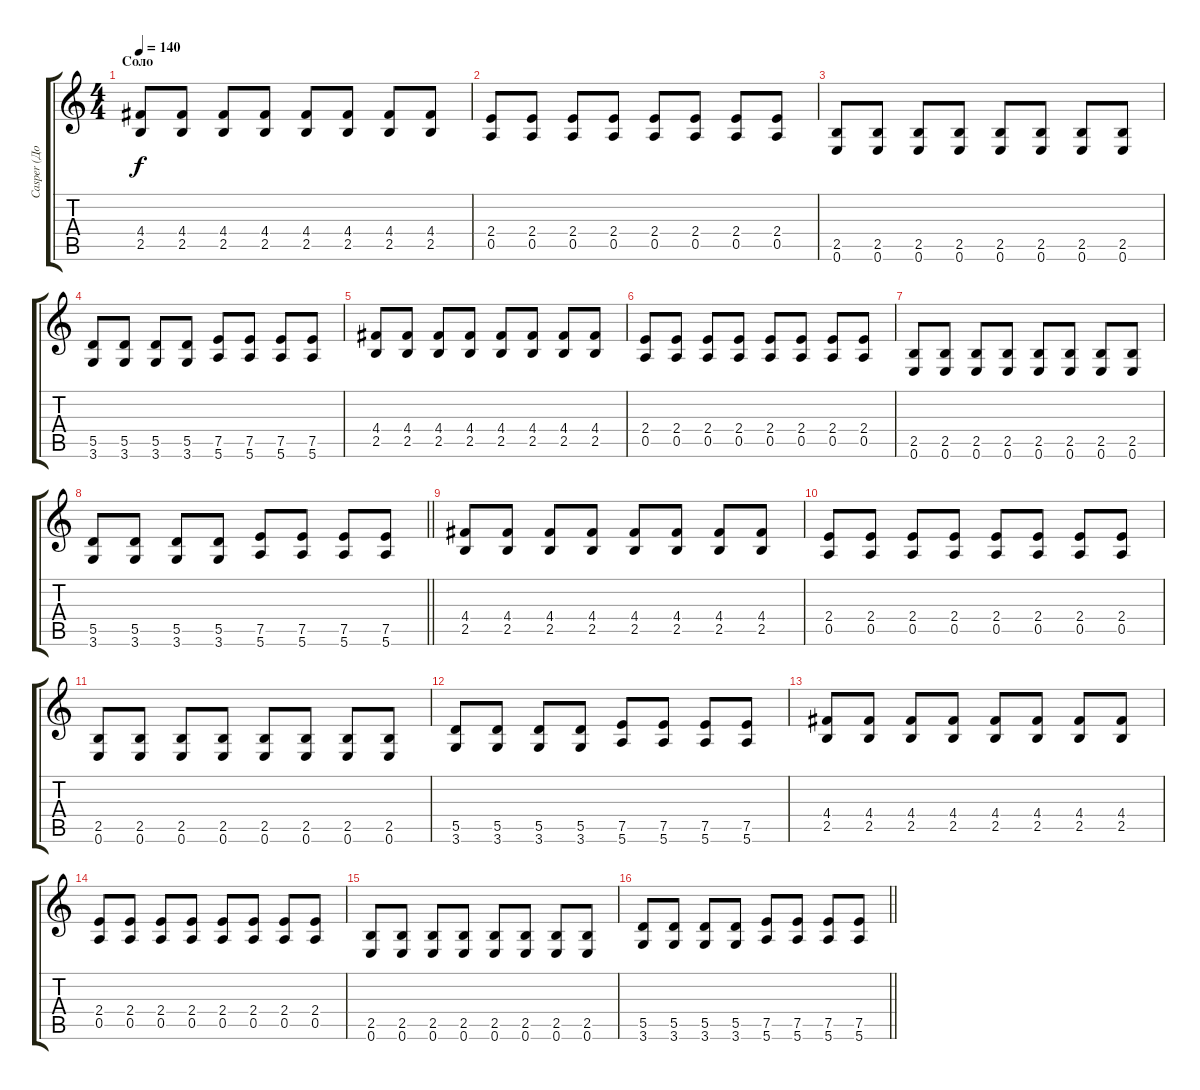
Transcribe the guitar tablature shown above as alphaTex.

\track ("Casper (Доп. Гитара)" "Casper (До") {instrument distortionguitar}
\staff {score tabs}
\tuning (E4 B3 G3 D3 A2 E2) {hide}
\ts (4 4)
\section ("" "Соло")
\tempo 140
\clef g2
\ks c
(4.4 2.5).8{dy f} (4.4 2.5).8 (4.4 2.5).8 (4.4 2.5).8 (4.4 2.5).8 (4.4 2.5).8 (4.4 2.5).8 (4.4 2.5).8 |
(2.4 0.5).8 (2.4 0.5).8 (2.4 0.5).8 (2.4 0.5).8 (2.4 0.5).8 (2.4 0.5).8 (2.4 0.5).8 (2.4 0.5).8 |
(2.5 0.6).8 (2.5 0.6).8 (2.5 0.6).8 (2.5 0.6).8 (2.5 0.6).8 (2.5 0.6).8 (2.5 0.6).8 (2.5 0.6).8 |
(5.5 3.6).8 (5.5 3.6).8 (5.5 3.6).8 (5.5 3.6).8 (7.5 5.6).8 (7.5 5.6).8 (7.5 5.6).8 (7.5 5.6).8 |
(4.4 2.5).8 (4.4 2.5).8 (4.4 2.5).8 (4.4 2.5).8 (4.4 2.5).8 (4.4 2.5).8 (4.4 2.5).8 (4.4 2.5).8 |
(2.4 0.5).8 (2.4 0.5).8 (2.4 0.5).8 (2.4 0.5).8 (2.4 0.5).8 (2.4 0.5).8 (2.4 0.5).8 (2.4 0.5).8 |
(2.5 0.6).8 (2.5 0.6).8 (2.5 0.6).8 (2.5 0.6).8 (2.5 0.6).8 (2.5 0.6).8 (2.5 0.6).8 (2.5 0.6).8 |
\barLineRight lightlight
(5.5 3.6).8 (5.5 3.6).8 (5.5 3.6).8 (5.5 3.6).8 (7.5 5.6).8 (7.5 5.6).8 (7.5 5.6).8 (7.5 5.6).8 |
(4.4 2.5).8 (4.4 2.5).8 (4.4 2.5).8 (4.4 2.5).8 (4.4 2.5).8 (4.4 2.5).8 (4.4 2.5).8 (4.4 2.5).8 |
(2.4 0.5).8 (2.4 0.5).8 (2.4 0.5).8 (2.4 0.5).8 (2.4 0.5).8 (2.4 0.5).8 (2.4 0.5).8 (2.4 0.5).8 |
(2.5 0.6).8 (2.5 0.6).8 (2.5 0.6).8 (2.5 0.6).8 (2.5 0.6).8 (2.5 0.6).8 (2.5 0.6).8 (2.5 0.6).8 |
(5.5 3.6).8 (5.5 3.6).8 (5.5 3.6).8 (5.5 3.6).8 (7.5 5.6).8 (7.5 5.6).8 (7.5 5.6).8 (7.5 5.6).8 |
(4.4 2.5).8 (4.4 2.5).8 (4.4 2.5).8 (4.4 2.5).8 (4.4 2.5).8 (4.4 2.5).8 (4.4 2.5).8 (4.4 2.5).8 |
(2.4 0.5).8 (2.4 0.5).8 (2.4 0.5).8 (2.4 0.5).8 (2.4 0.5).8 (2.4 0.5).8 (2.4 0.5).8 (2.4 0.5).8 |
(2.5 0.6).8 (2.5 0.6).8 (2.5 0.6).8 (2.5 0.6).8 (2.5 0.6).8 (2.5 0.6).8 (2.5 0.6).8 (2.5 0.6).8 |
\barLineRight lightlight
(5.5 3.6).8 (5.5 3.6).8 (5.5 3.6).8 (5.5 3.6).8 (7.5 5.6).8 (7.5 5.6).8 (7.5 5.6).8 (7.5 5.6).8
